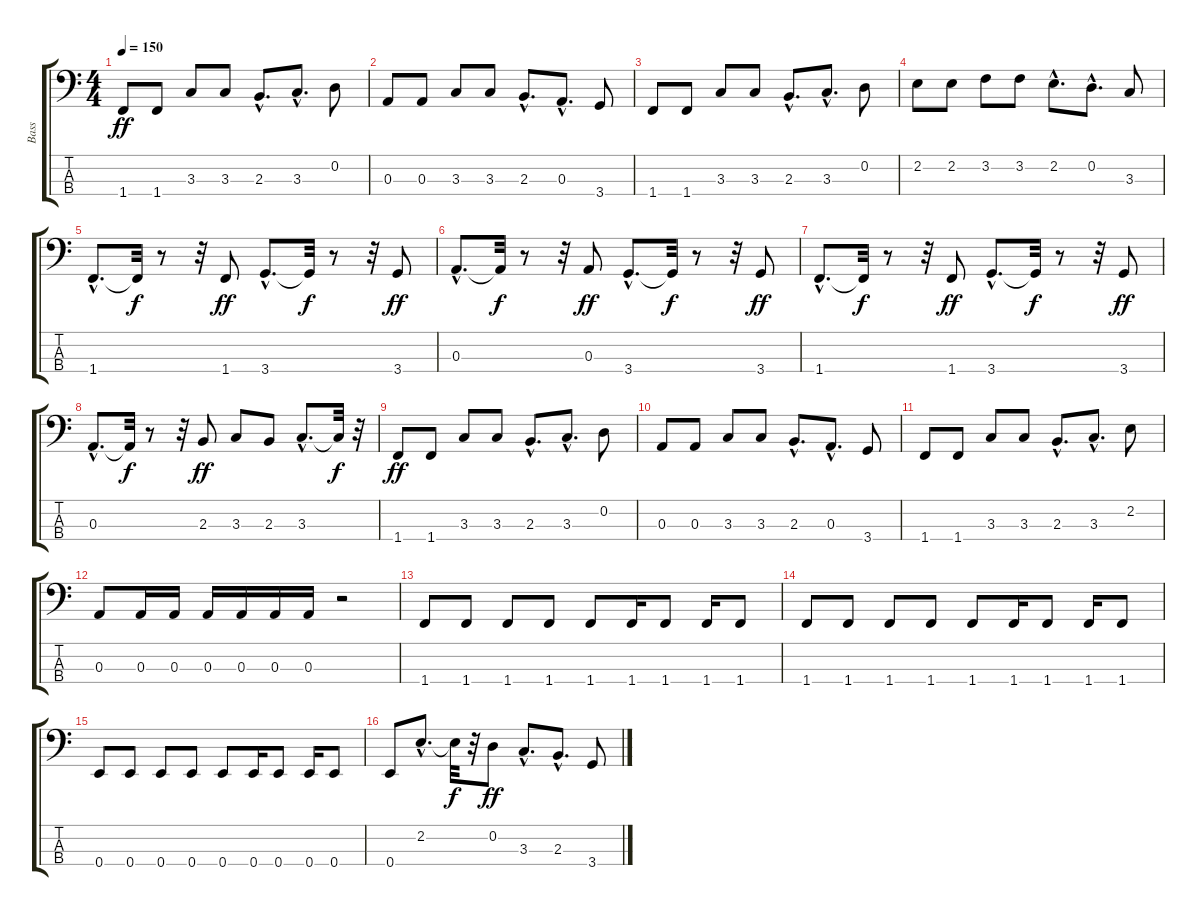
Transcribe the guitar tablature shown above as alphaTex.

\track ("Bass" "Bass") {instrument electricbasspick}
\staff {score tabs}
\tuning (G2 D2 A1 E1) {hide}
\ts (4 4)
\tempo 150
\clef f4
\ks c
1.4.8{dy ff} 1.4.8 3.3.8 3.3.8 2.3{hac}.8{d} 3.3{hac}.8{d} 0.2.8 |
0.3.8 0.3.8 3.3.8 3.3.8 2.3{hac}.8{d} 0.3{hac}.8{d} 3.4.8 |
1.4.8 1.4.8 3.3.8 3.3.8 2.3{hac}.8{d} 3.3{hac}.8{d} 0.2.8 |
2.2.8 2.2.8 3.2.8 3.2.8 2.2{hac}.8{d} 0.2{hac}.8{d} 3.3.8 |
1.4{hac}.8{d} 1.4{t}.32{dy f} r.8 r.32 1.4.8{dy ff} 3.4{hac}.8{d} 3.4{t}.32{dy f} r.8 r.32 3.4.8{dy ff} |
0.3{hac}.8{d} 0.3{t}.32{dy f} r.8 r.32 0.3.8{dy ff} 3.4{hac}.8{d} 3.4{t}.32{dy f} r.8 r.32 3.4.8{dy ff} |
1.4{hac}.8{d} 1.4{t}.32{dy f} r.8 r.32 1.4.8{dy ff} 3.4{hac}.8{d} 3.4{t}.32{dy f} r.8 r.32 3.4.8{dy ff} |
0.3{hac}.8{d} 0.3{t}.32{dy f} r.8 r.32 2.3.8{dy ff} 3.3.8 2.3.8 3.3{hac}.8{d} 3.3{t}.32{dy f} r.32 |
1.4.8{dy ff} 1.4.8 3.3.8 3.3.8 2.3{hac}.8{d} 3.3{hac}.8{d} 0.2.8 |
0.3.8 0.3.8 3.3.8 3.3.8 2.3{hac}.8{d} 0.3{hac}.8{d} 3.4.8 |
1.4.8 1.4.8 3.3.8 3.3.8 2.3{hac}.8{d} 3.3{hac}.8{d} 2.2.8 |
0.3.8 0.3.16 0.3.16 0.3.16 0.3.16 0.3.16 0.3.16 r.2 |
1.4.8 1.4.8 1.4.8 1.4.8 1.4.8 1.4.16 1.4.8 1.4.16 1.4.8 |
1.4.8 1.4.8 1.4.8 1.4.8 1.4.8 1.4.16 1.4.8 1.4.16 1.4.8 |
0.4.8 0.4.8 0.4.8 0.4.8 0.4.8 0.4.16 0.4.8 0.4.16 0.4.8 |
0.4.8 2.2{hac}.8{d} 2.2{t}.32{dy f} r.32 0.2.8{dy ff} 3.3{hac}.8{d} 2.3{hac}.8{d} 3.4.8
